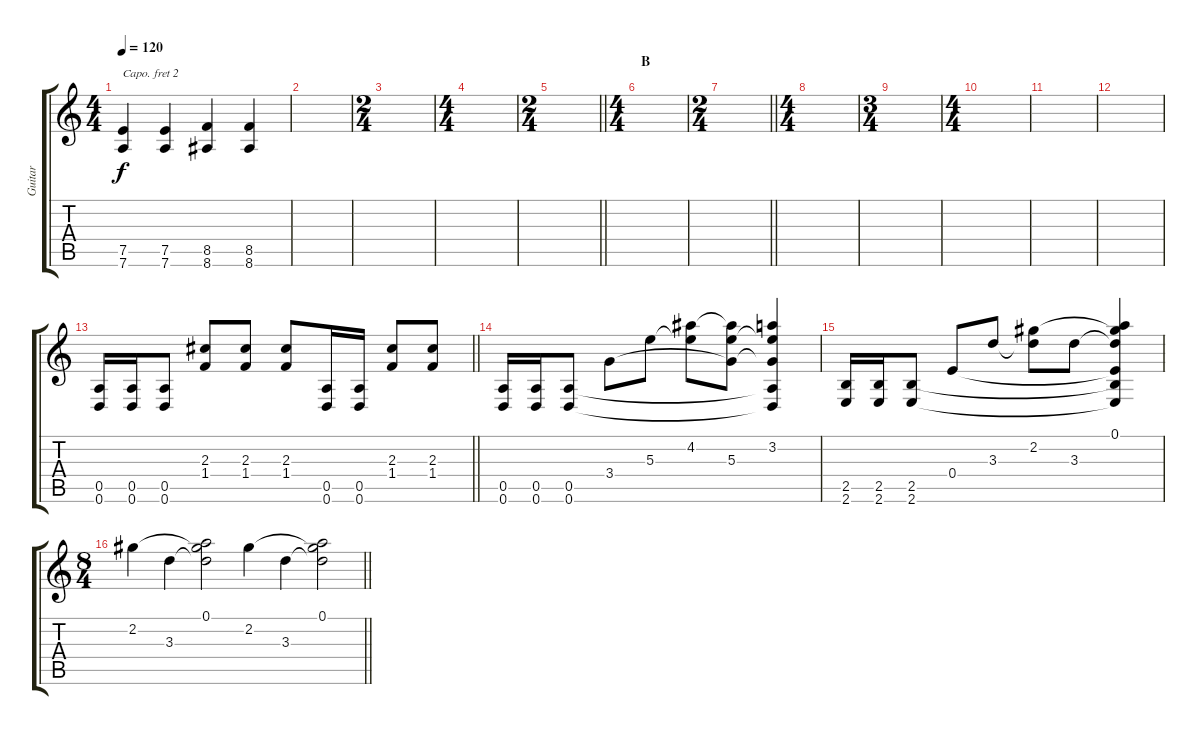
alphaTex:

\track ("Guitar" "Guitar") {instrument distortionguitar}
\staff {score tabs}
\capo 2
\tuning (G4 E4 A3 D3 G2 C2) {hide}
\ts (4 4)
\tempo 120
\clef g2
\ks c
(7.5 7.6).4{dy f} (7.5 7.6).4 (8.5 8.6).4 (8.5 8.6).4 |
|
\ts (2 4)
|
\ts (4 4)
|
\ts (2 4)
\barLineRight lightlight
|
\ts (4 4)
\section ("" "B")
|
\ts (2 4)
\barLineRight lightlight
|
\ts (4 4)
|
\ts (3 4)
|
\ts (4 4)
|
|
|
\barLineRight lightlight
(0.5 0.6).16 (0.5 0.6).16 (0.5 0.6).8 (2.3 1.4).8 (2.3 1.4).8 (2.3 1.4).8 (0.5 0.6).16 (0.5 0.6).16 (2.3 1.4).8 (2.3 1.4).8 |
(0.5 0.6).16 (0.5 0.6).16 (0.5 0.6).8 3.4.8 5.3.8 (4.2 5.3{t}).8 (4.2{t} 5.3 3.4{t}).8 (3.2 5.3{t} 3.4{t} 0.5{t} 0.6{t}).4 |
(2.5 2.6).16 (2.5 2.6).16 (2.5 2.6).8 0.4.8 3.3.8 (2.2 3.3{t}).8 3.3.8 (0.1 2.2{t} 3.3{t} 0.4{t} 2.5{t} 2.6{t}).4 |
\ts (8 4)
\barLineRight lightlight
2.2.4 3.3.4 (0.1 2.2{t} 3.3{t}).2 2.2.4 3.3.4 (0.1 2.2{t} 3.3{t}).2
